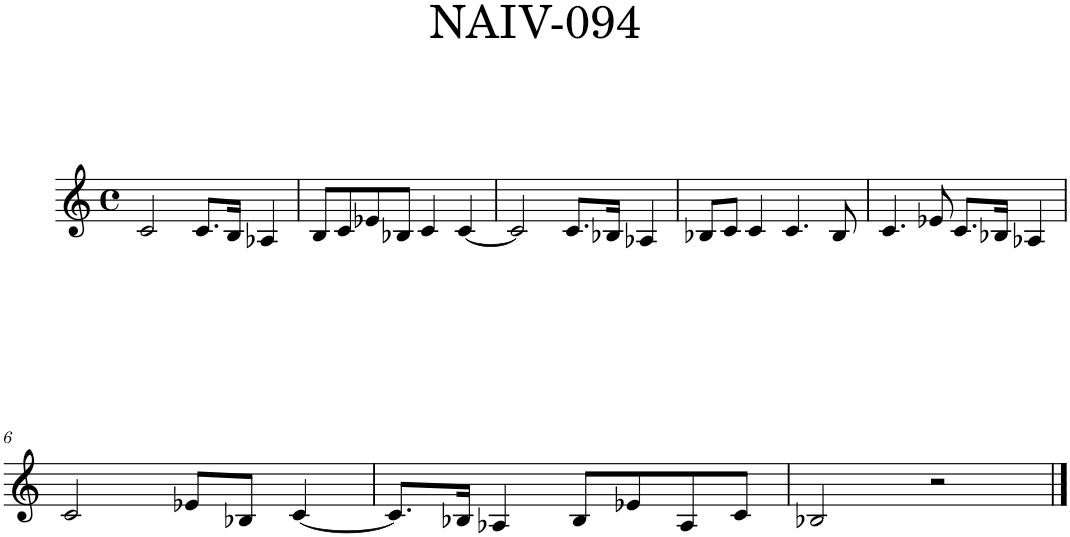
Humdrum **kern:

**kern
*part1
*staff1
*I"Piano
*I'Pno.
*clefG2
*k[]
*M4/4
*met(c)
=1
2c/
8.c/L
16B/Jk
4A-X/
=2
8B/L
8c/
8e-X/
8B-X/J
4c/
[4c/
=3
2c/]
8.c/L
16B-X/Jk
4A-X/
=4
8B-X/L
8c/J
4c/
4.c/
8B-/
=5
4.c/
8e-X/
8.c/L
16B-X/Jk
4A-X/
!!LO:LB:g=z
=6
2c/
8e-X/L
8B-X/J
[4c/
=7
8.c/L]
16B-X/Jk
4A-X/
8B-/L
8e-X/
8A-/
8c/J
=8
2B-X/
2r
==
*-
